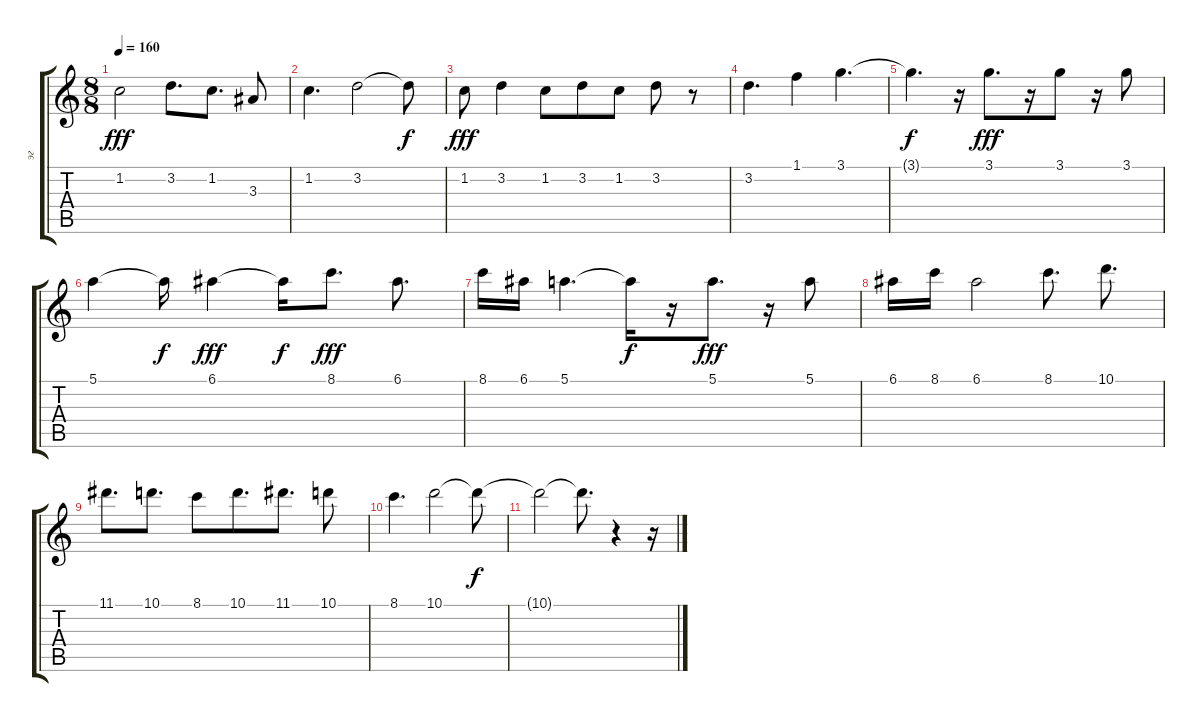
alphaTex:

\track ("эг" "эг") {instrument overdrivenguitar}
\staff {score tabs}
\tuning (E4 B3 G3 D3 A2 E2) {hide}
\ts (8 8)
\tempo 160
\clef g2
\ks c
1.2.2{dy fff volume 16} 3.2.8{d volume 15} 1.2.8{d volume 15} 3.3.8{volume 15} |
1.2.4{d volume 15} 3.2.2{volume 14} 3.2{t}.8{dy f} |
1.2.8{dy fff volume 14} 3.2.4{volume 13} 1.2.8{volume 13} 3.2.8{volume 13} 1.2.8{volume 13} 3.2.8{volume 12} r.8 |
3.2.4{d volume 12} 1.1.4{volume 11} 3.1.4{d volume 11} |
3.1{t}.4{d dy f} r.16 3.1.8{d dy fff volume 10} r.16 3.1.8{volume 10} r.16 3.1.8{volume 9} |
5.1.4 5.1{t}.16{dy f} 6.1.4{dy fff volume 9} 6.1{t}.16{dy f} 8.1.8{d dy fff volume 8} 6.1.8{d volume 8} |
8.1.16{volume 8} 6.1.16{volume 8} 5.1.4{d} 5.1{t}.16{dy f} r.16 5.1.8{d dy fff volume 7} r.16 5.1.8{volume 6} |
6.1.16{volume 6} 8.1.16 6.1.2 8.1.8{d volume 5} 10.1.8{d volume 5} |
11.1.8{d volume 4} 10.1.8{d volume 4} 8.1.8{volume 4} 10.1.8{d volume 3} 11.1.8{d volume 2} 10.1.8 |
8.1.4{d volume 2} 10.1.2{volume 2} 10.1{t}.8{dy f} |
10.1{t}.2 10.1{t}.8{d} r.4 r.16
